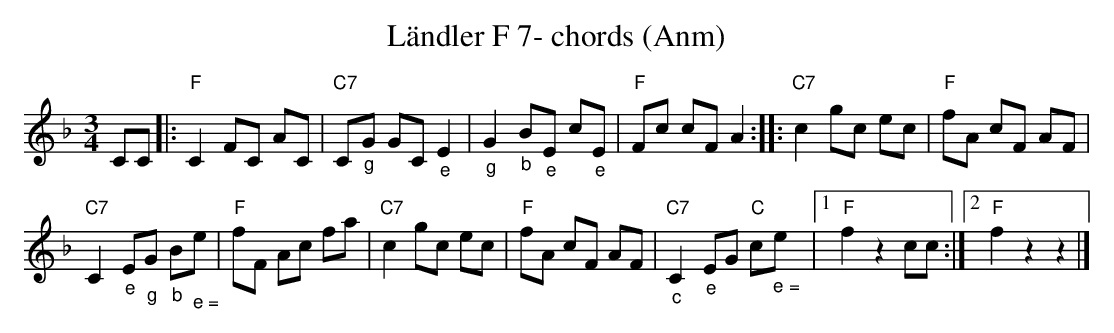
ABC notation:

X:1
T:L\"andler F 7- chords (Anm)
M:3/4
L:1/8
K:Fmaj%%MIDI gchordon
CC |: "F"C2 FC AC | "C7"C"_g"G GC "_e"E2 | "_g"G2 "_b"B"_e"E c"_e"E | "F"Fc cF A2 :: \
"C7"c2 gc ec | "F"fA cF AF |
 "C7"C2 "_e"E"_g"G "_b"B"_ e ="e | "F"fF Ac fa | "C7"c2 gc ec | \
"F"fA cF AF | "C7""_c"C2 "_e"EG "C"c"_ e ="e |1 "F"f2z2cc :|2 "F"f2z2z2 |]
